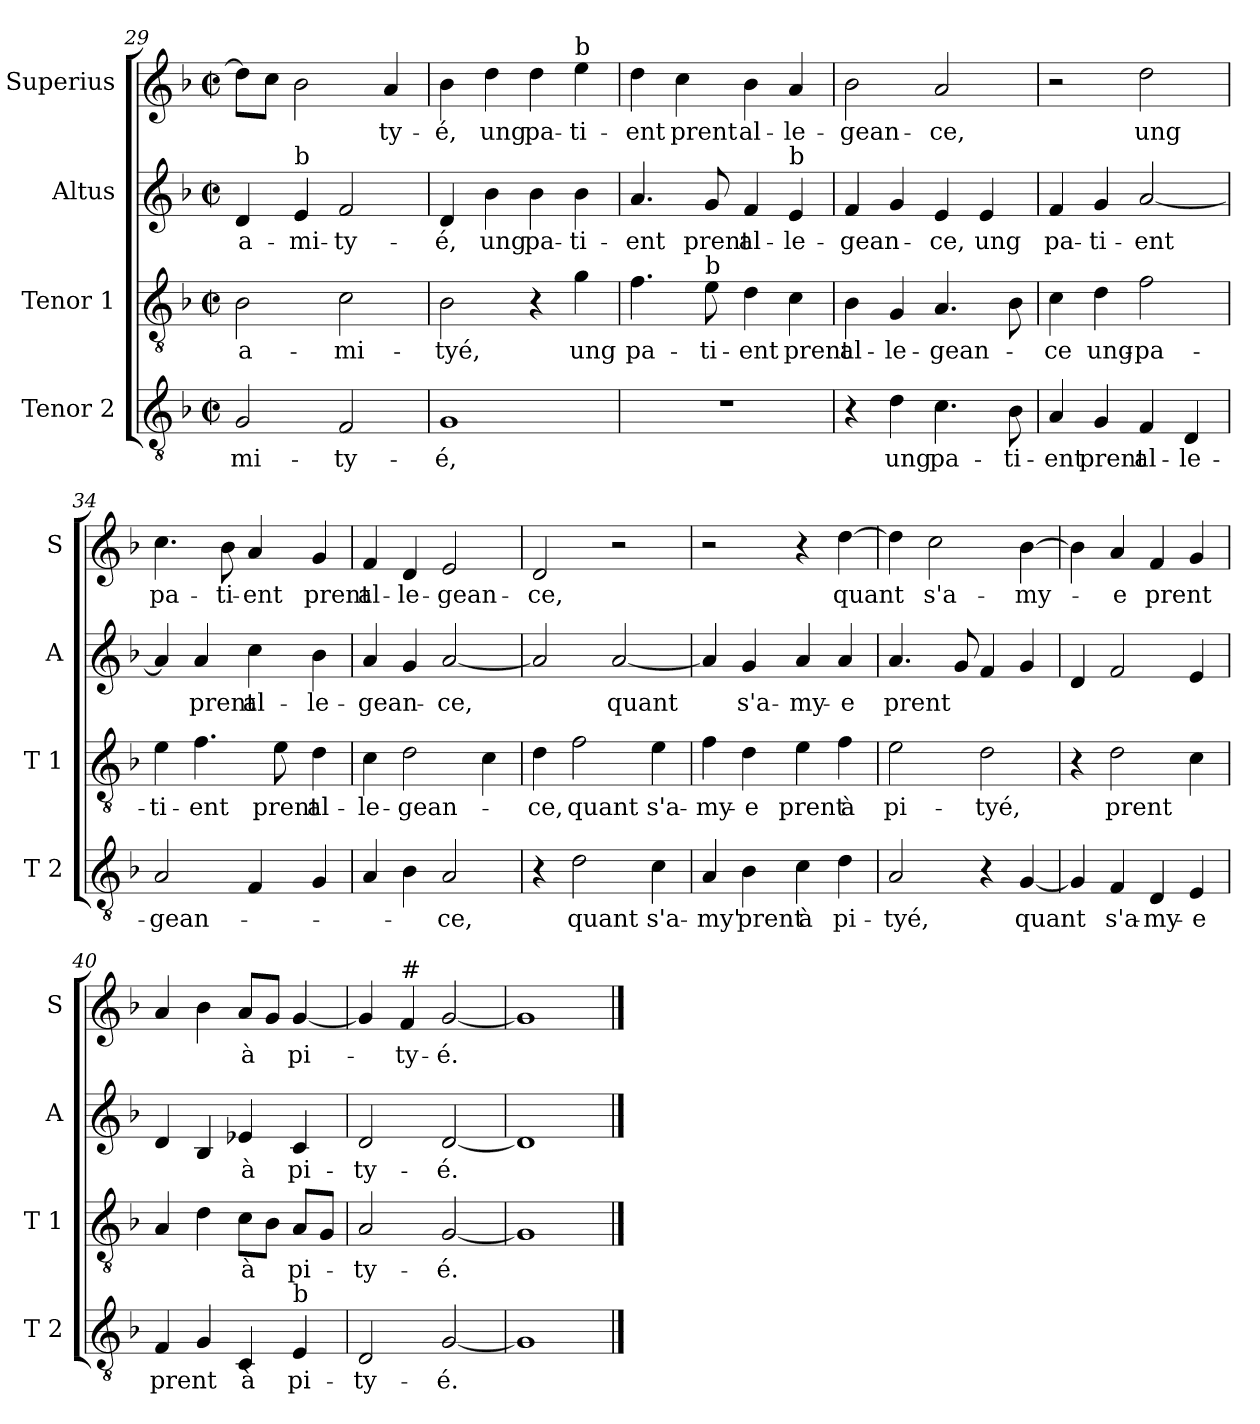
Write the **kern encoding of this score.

**kern	**text	**kern	**text	**kern	**text	**kern	**text
*part4	*part4	*part3	*part3	*part2	*part2	*part1	*part1
*staff4	*staff4	*staff3	*staff3	*staff2	*staff2	*staff1	*staff1
*I"Tenor 2	*	*I"Tenor 1	*	*I"Altus	*	*I"Superius	*
*I'T 2	*	*I'T 1	*	*I'A	*	*I'S	*
*clefGv2	*	*clefGv2	*	*clefG2	*	*clefG2	*
*k[b-]	*	*k[b-]	*	*k[b-]	*	*k[b-]	*
*F:	*	*F:	*	*F:	*	*F:	*
*M2/2	*	*M2/2	*	*M2/2	*	*M2/2	*
*met(c|)	*	*met(c|)	*	*met(c|)	*	*met(c|)	*
=29	=29	=29	=29	=29	=29	=29	=29
2G/	-mi-	2B-\	a-	4d/	a-	8dd\L]	.
.	.	.	.	.	.	8cc\J	.
!	!	!	!	!LO:TX:a:t=b	!	!	!
.	.	.	.	4e/	-mi-	2b-\	.
2F/	-ty-	2c\	-mi-	2f/	-ty-	.	.
.	.	.	.	.	.	4a/	-ty-
=30	=30	=30	=30	=30	=30	=30	=30
1G	-é,	2B-\	-tyé,	4d/	-é,	4b-\	-é,
.	.	.	.	4b-\	ung	4dd\	ung
.	.	4r	.	4b-\	pa-	4dd\	pa-
!	!	!	!	!	!	!LO:TX:a:t=b	!
.	.	4g\	ung	4b-\	-ti-	4ee\	-ti-
=31	=31	=31	=31	=31	=31	=31	=31
1r	.	4.f\	pa-	4.a/	-ent	4dd\	-ent
.	.	.	.	.	.	4cc\	prent
!	!	!LO:TX:a:t=b	!	!	!	!	!
.	.	8e\	-ti-	8g/	prent	.	.
.	.	4d\	-ent	4f/	al-	4b-\	al-
!	!	!	!	!LO:TX:a:t=b	!	!	!
.	.	4c\	prent	4e/	-le-	4a/	-le-
=32	=32	=32	=32	=32	=32	=32	=32
4r	.	4B-\	al-	4f/	-gean-	2b-\	-gean-
4d\	ung	4G/	-le-	4g/	.	.	.
4.c\	pa-	4.A/	-gean-	4e/	-ce,	2a/	-ce,
.	.	.	.	4e/	ung	.	.
8B-\	-ti-	8B-\	.	.	.	.	.
!!LO:PB:g=z
=33	=33	=33	=33	=33	=33	=33	=33
4A/	-ent	4c\	-ce	4f/	pa-	2r	.
4G/	prent	4d\	ung-	4g/	-ti-	.	.
4F/	al-	2f\	-pa-	[2a/	-ent	2dd\	ung
4D/	-le-	.	.	.	.	.	.
=34	=34	=34	=34	=34	=34	=34	=34
2A/	-gean-	4e\	-ti-	4a/]	.	4.cc\	pa-
.	.	4.f\	-ent	4a/	prent	.	.
.	.	.	.	.	.	8b-\	-ti-
4F/	.	.	.	4cc\	al-	4a/	-ent
.	.	8e\	prent	.	.	.	.
4G/	.	4d\	al-	4b-\	-le-	4g/	prent
=35	=35	=35	=35	=35	=35	=35	=35
4A/	.	4c\	-le-	4a/	-gean-	4f/	al-
4B-\	.	2d\	-gean-	4g/	.	4d/	-le-
2A/	-ce,	.	.	[2a/	-ce,	2e/	-gean-
.	.	4c\	.	.	.	.	.
=36	=36	=36	=36	=36	=36	=36	=36
4r	.	4d\	-ce,	2a/]	.	2d/	-ce,
2d\	quant	2f\	quant	.	.	.	.
.	.	.	.	[2a/	quant	2r	.
4c\	s'a-	4e\	s'a-	.	.	.	.
=37	=37	=37	=37	=37	=37	=37	=37
4A/	-my'	4f\	-my-	4a/]	.	2r	.
4B-\	prent	4d\	-e	4g/	s'a-	.	.
4c\	à	4e\	prent	4a/	-my-	4r	.
4d\	pi-	4f\	à	4a/	-e	[4dd\	quant
!!LO:LB:g=z
=38	=38	=38	=38	=38	=38	=38	=38
2A/	-tyé,	2e\	pi-	4.a/	prent	4dd\]	.
.	.	.	.	.	.	2cc\	s'a-
.	.	.	.	8g/	.	.	.
4r	.	2d\	-tyé,	4f/	.	.	.
[4G/	quant	.	.	4g/	.	[4b-\	-my-
=39	=39	=39	=39	=39	=39	=39	=39
4G/]	.	4r	.	4d/	.	4b-\]	.
4F/	s'a-	2d\	prent	2f/	.	4a/	-e
4D/	-my-	.	.	.	.	4f/	prent
4E/	-e	4c\	.	4e/	.	4g/	.
=40	=40	=40	=40	=40	=40	=40	=40
4F/	prent	4A/	.	4d/	.	4a/	.
4G/	.	4d\	.	4B-/	.	4b-\	.
4C/	à	8c\L	à	4e-X/	à	8a/L	à
.	.	8B-\J	.	.	.	8g/J	.
!LO:TX:a:t=b	!	!	!	!	!	!	!
4E/	pi-	8A/L	pi-	4c/	pi-	[4g/	pi-
.	.	8G/J	.	.	.	.	.
=41	=41	=41	=41	=41	=41	=41	=41
2D/	-ty-	2A/	-ty-	2d/	-ty-	4g/]	.
!	!	!	!	!	!	!LO:TX:a:t=#	!
.	.	.	.	.	.	4f/	-ty-
[2G/	-é.	[2G/	-é.	[2d/	-é.	[2g/	-é.
=42	=42	=42	=42	=42	=42	=42	=42
1G]	.	1G]	.	1d]	.	1g]	.
==	==	==	==	==	==	==	==
*-	*-	*-	*-	*-	*-	*-	*-
